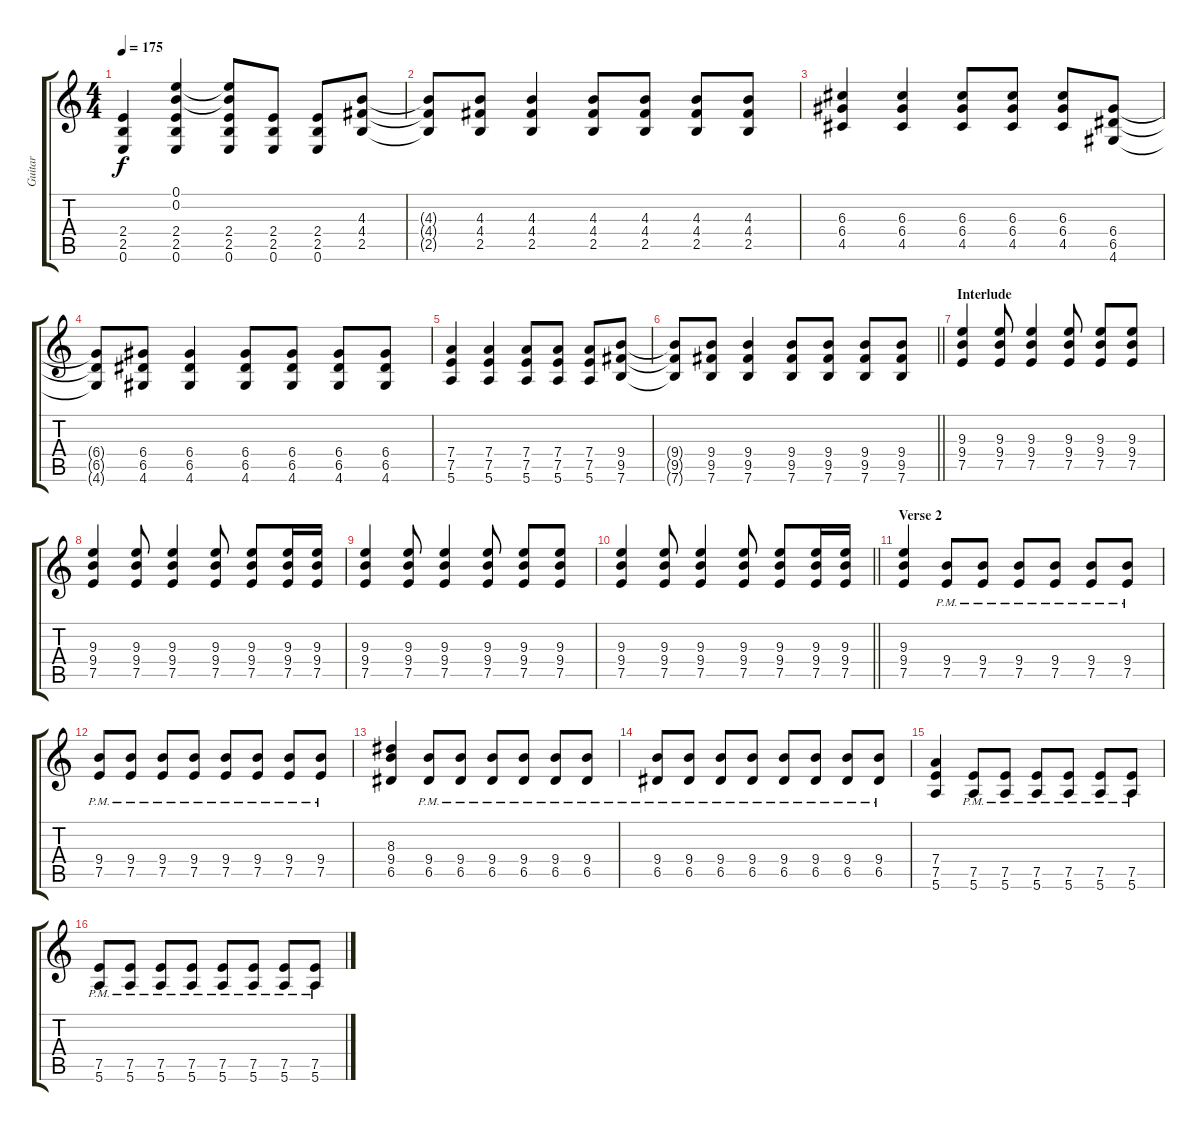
\track ("Guitar" "Guitar") {instrument distortionguitar}
\staff {score tabs}
\tuning (E4 B3 G3 D3 A2 E2) {hide}
\ts (4 4)
\tempo 175
\clef g2
\ks c
(2.4 2.5 0.6).4{dy f} (0.1 0.2 2.4 2.5 0.6).4 (0.1{t} 0.2{t} 2.4 2.5 0.6).8 (2.4 2.5 0.6).8 (2.4 2.5 0.6).8 (4.3 4.4 2.5).8 |
(4.3{t} 4.4{t} 2.5{t}).8 (4.3 4.4 2.5).8 (4.3 4.4 2.5).4 (4.3 4.4 2.5).8 (4.3 4.4 2.5).8 (4.3 4.4 2.5).8 (4.3 4.4 2.5).8 |
(6.3 6.4 4.5).4 (6.3 6.4 4.5).4 (6.3 6.4 4.5).8 (6.3 6.4 4.5).8 (6.3 6.4 4.5).8 (6.4 6.5 4.6).8 |
(6.4{t} 6.5{t} 4.6{t}).8 (6.4 6.5 4.6).8 (6.4 6.5 4.6).4 (6.4 6.5 4.6).8 (6.4 6.5 4.6).8 (6.4 6.5 4.6).8 (6.4 6.5 4.6).8 |
(7.4 7.5 5.6).4 (7.4 7.5 5.6).4 (7.4 7.5 5.6).8 (7.4 7.5 5.6).8 (7.4 7.5 5.6).8 (9.4 9.5 7.6).8 |
\barLineRight lightlight
(9.4{t} 9.5{t} 7.6{t}).8 (9.4 9.5 7.6).8 (9.4 9.5 7.6).4 (9.4 9.5 7.6).8 (9.4 9.5 7.6).8 (9.4 9.5 7.6).8 (9.4 9.5 7.6).8 |
\section ("" "Interlude")
(9.3 9.4 7.5).4 (9.3 9.4 7.5).8 (9.3 9.4 7.5).4 (9.3 9.4 7.5).8 (9.3 9.4 7.5).8 (9.3 9.4 7.5).8 |
(9.3 9.4 7.5).4 (9.3 9.4 7.5).8 (9.3 9.4 7.5).4 (9.3 9.4 7.5).8 (9.3 9.4 7.5).8 (9.3 9.4 7.5).16 (9.3 9.4 7.5).16 |
(9.3 9.4 7.5).4 (9.3 9.4 7.5).8 (9.3 9.4 7.5).4 (9.3 9.4 7.5).8 (9.3 9.4 7.5).8 (9.3 9.4 7.5).8 |
\barLineRight lightlight
(9.3 9.4 7.5).4 (9.3 9.4 7.5).8 (9.3 9.4 7.5).4 (9.3 9.4 7.5).8 (9.3 9.4 7.5).8 (9.3 9.4 7.5).16 (9.3 9.4 7.5).16 |
\section ("" "Verse 2")
(9.3 9.4 7.5).4 (9.4{pm} 7.5{pm}).8 (9.4{pm} 7.5{pm}).8 (9.4{pm} 7.5{pm}).8 (9.4{pm} 7.5{pm}).8 (9.4{pm} 7.5{pm}).8 (9.4{pm} 7.5{pm}).8 |
(9.4{pm} 7.5{pm}).8 (9.4{pm} 7.5{pm}).8 (9.4{pm} 7.5{pm}).8 (9.4{pm} 7.5{pm}).8 (9.4{pm} 7.5{pm}).8 (9.4{pm} 7.5{pm}).8 (9.4{pm} 7.5{pm}).8 (9.4{pm} 7.5{pm}).8 |
(8.3 9.4 6.5).4 (9.4{pm} 6.5{pm}).8 (9.4{pm} 6.5{pm}).8 (9.4{pm} 6.5{pm}).8 (9.4{pm} 6.5{pm}).8 (9.4{pm} 6.5{pm}).8 (9.4{pm} 6.5{pm}).8 |
(9.4{pm} 6.5{pm}).8 (9.4{pm} 6.5{pm}).8 (9.4{pm} 6.5{pm}).8 (9.4{pm} 6.5{pm}).8 (9.4{pm} 6.5{pm}).8 (9.4{pm} 6.5{pm}).8 (9.4{pm} 6.5{pm}).8 (9.4{pm} 6.5{pm}).8 |
(7.4 7.5 5.6).4 (7.5{pm} 5.6{pm}).8 (7.5{pm} 5.6{pm}).8 (7.5{pm} 5.6{pm}).8 (7.5{pm} 5.6{pm}).8 (7.5{pm} 5.6{pm}).8 (7.5{pm} 5.6{pm}).8 |
(7.5{pm} 5.6{pm}).8 (7.5{pm} 5.6{pm}).8 (7.5{pm} 5.6{pm}).8 (7.5{pm} 5.6{pm}).8 (7.5{pm} 5.6{pm}).8 (7.5{pm} 5.6{pm}).8 (7.5{pm} 5.6{pm}).8 (7.5{pm} 5.6{pm}).8
